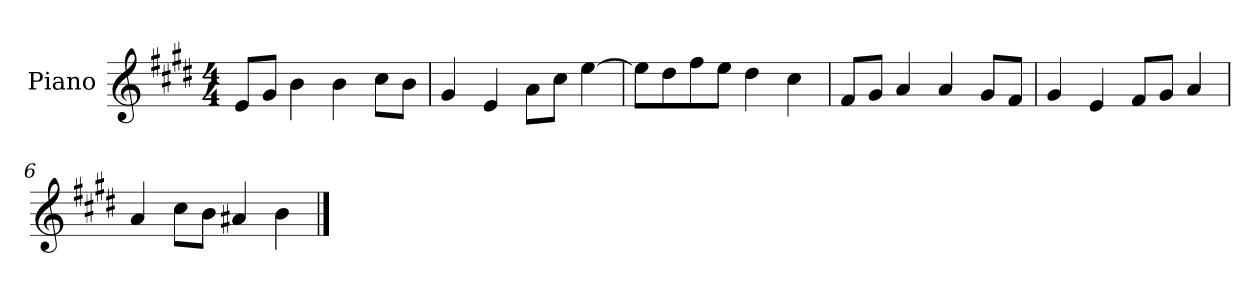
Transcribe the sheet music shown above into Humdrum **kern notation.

**kern
*part1
*staff1
*I"Piano
*I'P-no
*clefG2
*k[f#c#g#d#]
*M4/4
*MM90
=1
8e/L
8g#/J
4b\
4b\
8cc#\L
8b\J
=2
4g#/
4e/
8a\L
8cc#\J
[4ee\
=3
8ee\L]
8dd#\
8ff#\
8ee\J
4dd#\
4cc#\
=4
8f#/L
8g#/J
4a/
4a/
8g#/L
8f#/J
=5
4g#/
4e/
8f#/L
8g#/J
4a/
=6
4a/
8cc#\L
8b\J
4a#X/
4b\
==
*-
